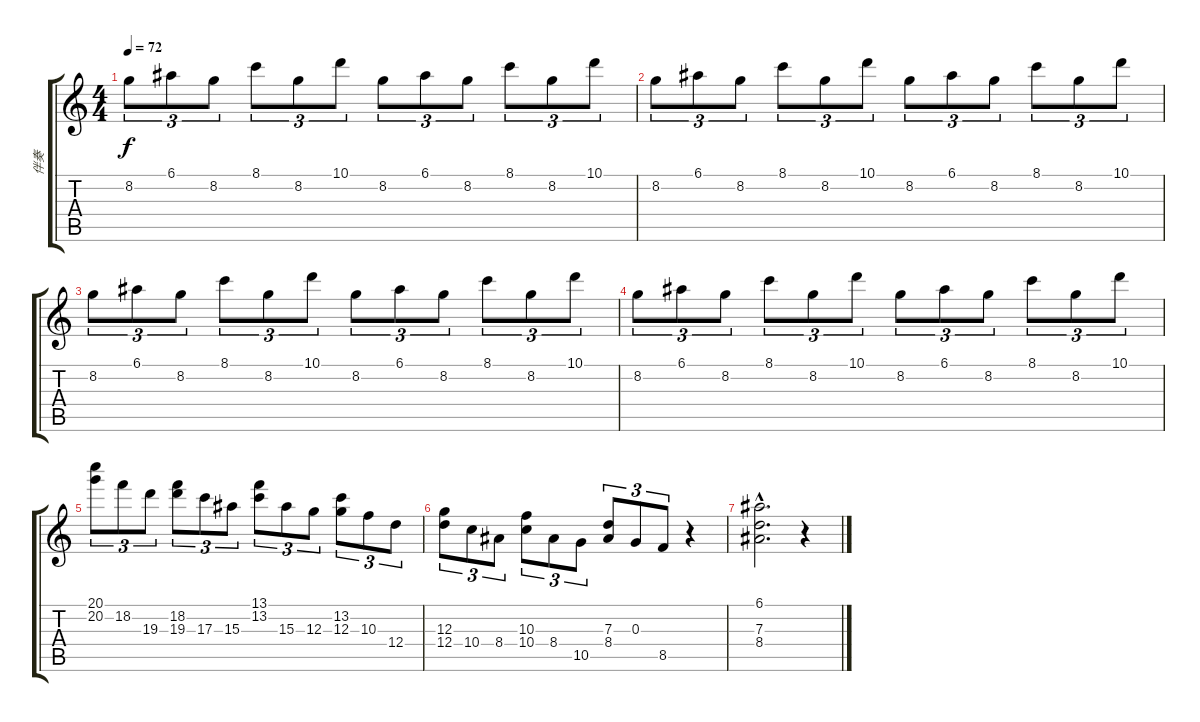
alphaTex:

\track ("伴奏" "伴奏") {instrument overdrivenguitar}
\staff {score tabs}
\tuning (E4 B3 G3 D3 A2 E2) {hide}
\ts (4 4)
\tempo 72
\clef g2
\ks c
8.2.8{tu (3 2) dy f} 6.1.8{tu (3 2)} 8.2.8{tu (3 2)} 8.1.8{tu (3 2)} 8.2.8{tu (3 2)} 10.1.8{tu (3 2)} 8.2.8{tu (3 2)} 6.1.8{tu (3 2)} 8.2.8{tu (3 2)} 8.1.8{tu (3 2)} 8.2.8{tu (3 2)} 10.1.8{tu (3 2)} |
8.2.8{tu (3 2)} 6.1.8{tu (3 2)} 8.2.8{tu (3 2)} 8.1.8{tu (3 2)} 8.2.8{tu (3 2)} 10.1.8{tu (3 2)} 8.2.8{tu (3 2)} 6.1.8{tu (3 2)} 8.2.8{tu (3 2)} 8.1.8{tu (3 2)} 8.2.8{tu (3 2)} 10.1.8{tu (3 2)} |
8.2.8{tu (3 2)} 6.1.8{tu (3 2)} 8.2.8{tu (3 2)} 8.1.8{tu (3 2)} 8.2.8{tu (3 2)} 10.1.8{tu (3 2)} 8.2.8{tu (3 2)} 6.1.8{tu (3 2)} 8.2.8{tu (3 2)} 8.1.8{tu (3 2)} 8.2.8{tu (3 2)} 10.1.8{tu (3 2)} |
8.2.8{tu (3 2)} 6.1.8{tu (3 2)} 8.2.8{tu (3 2)} 8.1.8{tu (3 2)} 8.2.8{tu (3 2)} 10.1.8{tu (3 2)} 8.2.8{tu (3 2)} 6.1.8{tu (3 2)} 8.2.8{tu (3 2)} 8.1.8{tu (3 2)} 8.2.8{tu (3 2)} 10.1.8{tu (3 2)} |
(20.1 20.2).8{tu (3 2)} 18.2.8{tu (3 2)} 19.3.8{tu (3 2)} (18.2 19.3).8{tu (3 2)} 17.3.8{tu (3 2)} 15.3.8{tu (3 2)} (13.1 13.2).8{tu (3 2)} 15.3.8{tu (3 2)} 12.3.8{tu (3 2)} (13.2 12.3).8{tu (3 2)} 10.3.8{tu (3 2)} 12.4.8{tu (3 2)} |
(12.3 12.4).8{tu (3 2)} 10.4.8{tu (3 2)} 8.4.8{tu (3 2)} (10.3 10.4).8{tu (3 2)} 8.4.8{tu (3 2)} 10.5.8{tu (3 2)} (7.3 8.4).8{tu (3 2)} 0.3.8{tu (3 2)} 8.5.8{tu (3 2)} r.4 |
(6.1{hac} 7.3{hac} 8.4{hac}).2{d} r.4
